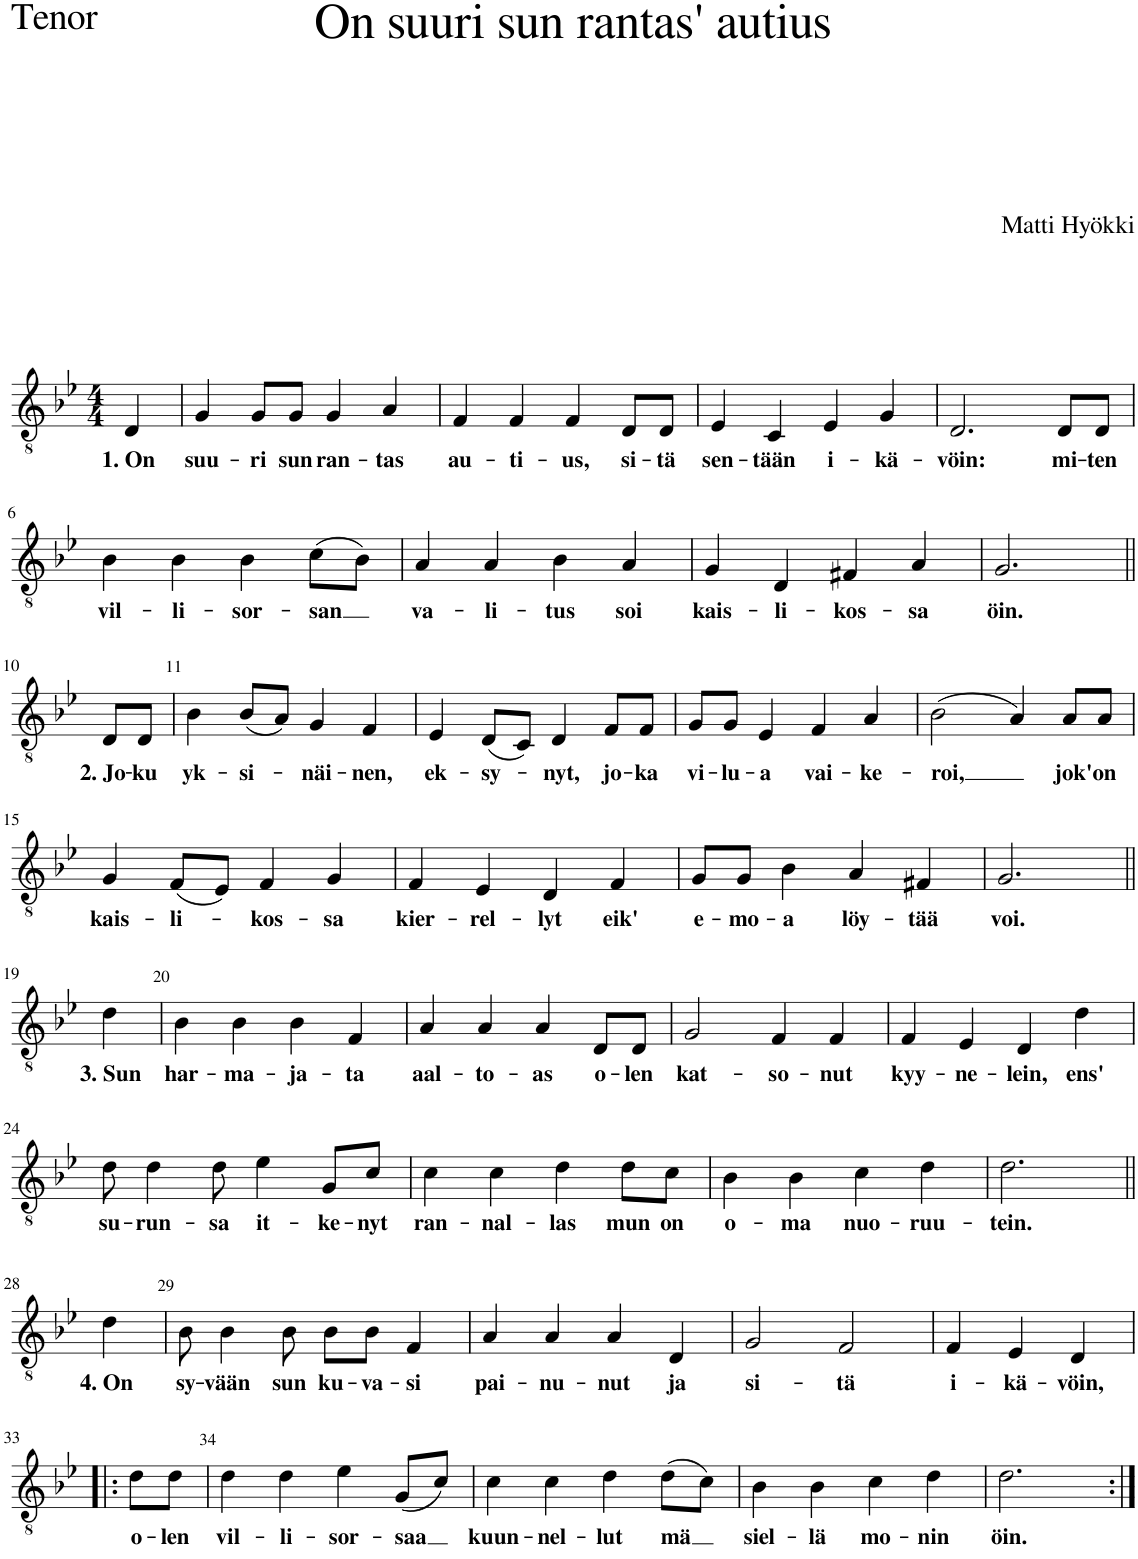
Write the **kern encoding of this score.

**kern	**text
*part1	*part1
*staff1	*staff1
*I"Tenor	*
*I'T.	*
*clefGv2	*
*Trd8c14	*
*k[b-e-]	*
*M4/4	*
=1	=1
!	!LO:LY:b
4D/	1. On
=2	=2
!	!LO:LY:b
4G/	suu-
!	!LO:LY:b
8G/L	-ri
!	!LO:LY:b
8G/J	sun
!	!LO:LY:b
4G/	ran-
!	!LO:LY:b
4A/	-tas
=3	=3
!	!LO:LY:b
4F/	au-
!	!LO:LY:b
4F/	-ti-
!	!LO:LY:b
4F/	-us,
!	!LO:LY:b
8D/L	si-
!	!LO:LY:b
8D/J	-tä
=4	=4
!	!LO:LY:b
4E-/	sen-
!	!LO:LY:b
4C/	-tään
!	!LO:LY:b
4E-/	i-
!	!LO:LY:b
4G/	-kä-
=5	=5
!	!LO:LY:b
2.D/	-vöin:
!	!LO:LY:b
8D/L	mi-
!	!LO:LY:b
8D/J	-ten
!!LO:LB:g=z
=6	=6
!	!LO:LY:b
4B-\	vil-
!	!LO:LY:b
4B-\	-li-
!	!LO:LY:b
4B-\	-sor-
!	!LO:LY:b
(8c\L	-san
8B-\J)	.
=7	=7
!	!LO:LY:b
4A/	va-
!	!LO:LY:b
4A/	-li-
!	!LO:LY:b
4B-\	-tus
!	!LO:LY:b
4A/	soi
=8	=8
!	!LO:LY:b
4G/	kais-
!	!LO:LY:b
4D/	-li-
!	!LO:LY:b
4F#X/	-kos-
!	!LO:LY:b
4A/	-sa
=9	=9
!	!LO:LY:b
2.G/	öin.
!!LO:LB:g=z
=10||	=10||
!	!LO:LY:b
8D/L	2. Jo-
!	!LO:LY:b
8D/J	-ku
=11	=11
!	!LO:LY:b
4B-\	yk-
!	!LO:LY:b
(8B-/L	-si-
8A/J)	.
!	!LO:LY:b
4G/	-näi-
!	!LO:LY:b
4F/	-nen,
=12	=12
!	!LO:LY:b
4E-/	ek-
!	!LO:LY:b
(8D/L	-sy-
8C/J)	.
!	!LO:LY:b
4D/	-nyt,
!	!LO:LY:b
8F/L	jo-
!	!LO:LY:b
8F/J	-ka
=13	=13
!	!LO:LY:b
8G/L	vi-
!	!LO:LY:b
8G/J	-lu-
!	!LO:LY:b
4E-/	-a
!	!LO:LY:b
4F/	vai-
!	!LO:LY:b
4A/	-ke-
=14	=14
!	!LO:LY:b
(2B-\	-roi,
4A/)	.
!	!LO:LY:b
8A/L	jok'
!	!LO:LY:b
8A/J	on
!!LO:LB:g=z
=15	=15
*k[b-e-]	*
!	!LO:LY:b
4G/	kais-
!	!LO:LY:b
(8F/L	-li-
8E-/J)	.
!	!LO:LY:b
4F/	-kos-
!	!LO:LY:b
4G/	-sa
=16	=16
!	!LO:LY:b
4F/	kier-
!	!LO:LY:b
4E-/	-rel-
!	!LO:LY:b
4D/	-lyt
!	!LO:LY:b
4F/	eik'
=17	=17
!	!LO:LY:b
8G/L	e-
!	!LO:LY:b
8G/J	-mo-
!	!LO:LY:b
4B-\	-a
!	!LO:LY:b
4A/	löy-
!	!LO:LY:b
4F#X/	-tää
=18	=18
!	!LO:LY:b
2.G/	voi.
!!LO:LB:g=z
=19||	=19||
*k[b-e-]	*
!	!LO:LY:b
4d\	3. Sun
=20	=20
!	!LO:LY:b
4B-\	har-
!	!LO:LY:b
4B-\	-ma-
!	!LO:LY:b
4B-\	-ja-
!	!LO:LY:b
4F/	-ta
=21	=21
!	!LO:LY:b
4A/	aal-
!	!LO:LY:b
4A/	-to-
!	!LO:LY:b
4A/	-as
!	!LO:LY:b
8D/L	o-
!	!LO:LY:b
8D/J	-len
=22	=22
!	!LO:LY:b
2G/	kat-
!	!LO:LY:b
4F/	-so-
!	!LO:LY:b
4F/	-nut
=23	=23
!	!LO:LY:b
4F/	kyy-
!	!LO:LY:b
4E-/	-ne-
!	!LO:LY:b
4D/	-lein,
!	!LO:LY:b
4d\	ens'
!!LO:LB:g=z
=24	=24
*k[b-e-]	*
!	!LO:LY:b
8d\	su-
!	!LO:LY:b
4d\	-run-
!	!LO:LY:b
8d\	-sa
!	!LO:LY:b
4e-\	it-
!	!LO:LY:b
8G/L	-ke-
!	!LO:LY:b
8c/J	-nyt
=25	=25
!	!LO:LY:b
4c\	ran-
!	!LO:LY:b
4c\	-nal-
!	!LO:LY:b
4d\	-las
!	!LO:LY:b
8d\L	mun
!	!LO:LY:b
8c\J	on
=26	=26
!	!LO:LY:b
4B-\	o-
!	!LO:LY:b
4B-\	-ma
!	!LO:LY:b
4c\	nuo-
!	!LO:LY:b
4d\	-ruu-
=27	=27
!	!LO:LY:b
2.d\	-tein.
!!LO:LB:g=z
=28||	=28||
!	!LO:LY:b
4d\	4. On
=29	=29
!	!LO:LY:b
8B-\	sy-
!	!LO:LY:b
4B-\	-vään
!	!LO:LY:b
8B-\	sun
!	!LO:LY:b
8B-\L	ku-
!	!LO:LY:b
8B-\J	-va-
!	!LO:LY:b
4F/	-si
=30	=30
!	!LO:LY:b
4A/	pai-
!	!LO:LY:b
4A/	-nu-
!	!LO:LY:b
4A/	-nut
!	!LO:LY:b
4D/	ja
=31	=31
!	!LO:LY:b
2G/	si-
!	!LO:LY:b
2F/	-tä
=32	=32
!	!LO:LY:b
4F/	i-
!	!LO:LY:b
4E-/	-kä-
!	!LO:LY:b
4D/	-vöin,
!!LO:LB:g=z
=33!|:	=33!|:
!	!LO:LY:b
8d\L	o-
!	!LO:LY:b
8d\J	-len
=34	=34
!	!LO:LY:b
4d\	vil-
!	!LO:LY:b
4d\	-li-
!	!LO:LY:b
4e-\	-sor-
!	!LO:LY:b
(8G/L	-saa
8c/J)	.
=35	=35
!	!LO:LY:b
4c\	kuun-
!	!LO:LY:b
4c\	-nel-
!	!LO:LY:b
4d\	-lut
!	!LO:LY:b
(8d\L	mä
8c\J)	.
=36	=36
!	!LO:LY:b
4B-\	siel-
!	!LO:LY:b
4B-\	-lä
!	!LO:LY:b
4c\	mo-
!	!LO:LY:b
4d\	-nin
=37	=37
!	!LO:LY:b
2.d\	öin.
=:|!	=:|!
*-	*-
